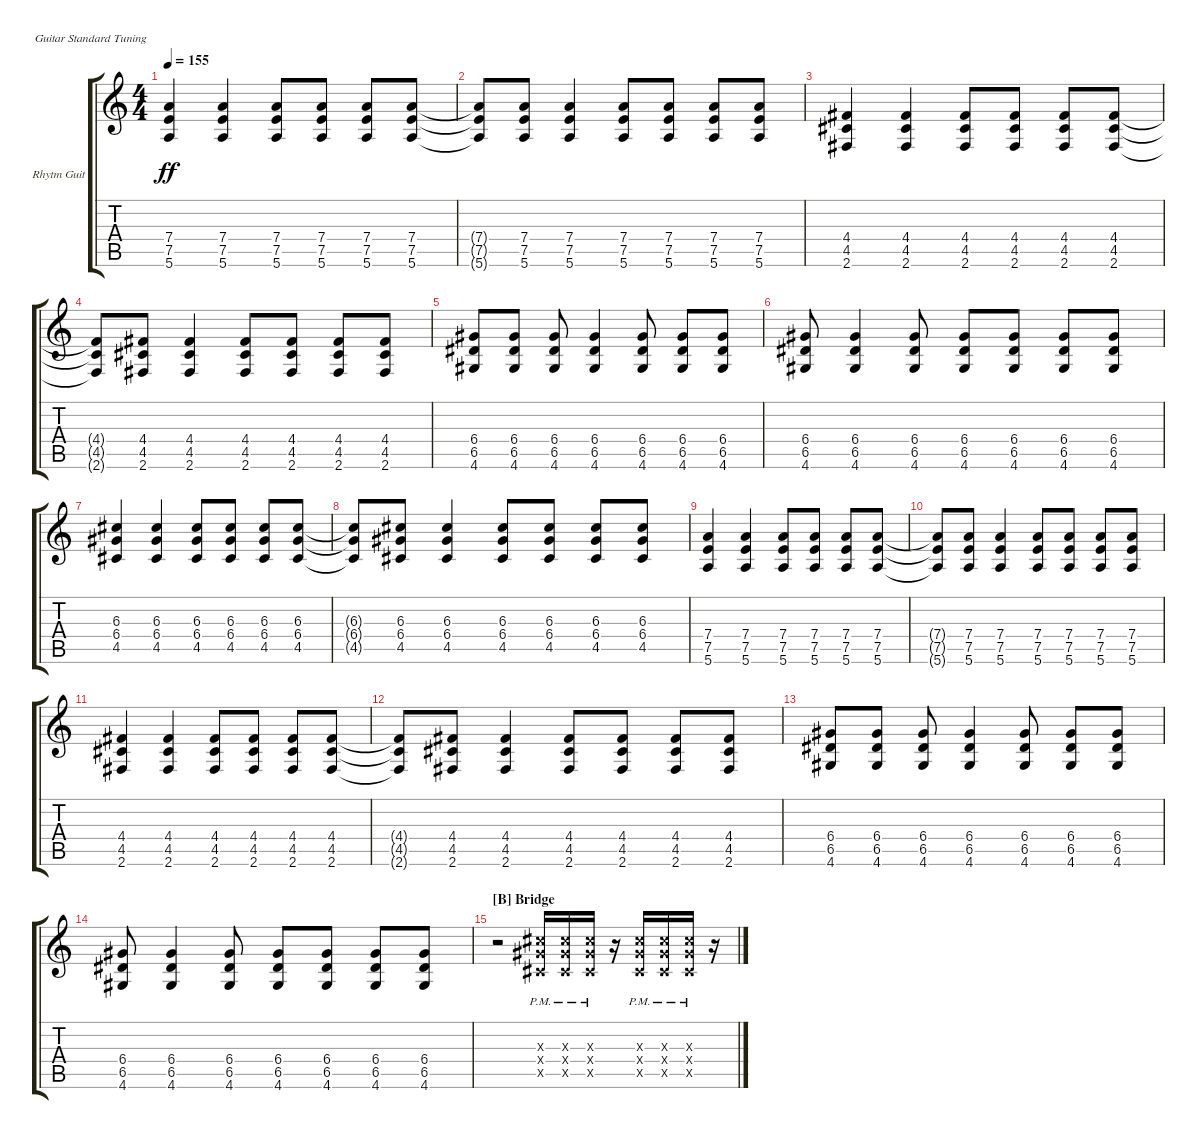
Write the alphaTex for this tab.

\defaultSystemsLayout 4
\bracketExtendMode groupsimilarinstruments
\firstSystemTrackNameOrientation horizontal
\otherSystemsTrackNameOrientation horizontal
\track ("Rhytm Guitar Left (Overdrive)" "Rhytm Guit") {instrument distortionguitar}
\staff {score tabs}
\tuning (E4 B3 G3 D3 A2 E2)
\ts (4 4)
\tempo 155
\clef g2
\ks c
(5.6 7.5 7.4).4{dy ff} (7.4 7.5 5.6).4 (5.6 7.5 7.4).8 (5.6 7.5 7.4).8 (5.6 7.5 7.4).8 (5.6 7.5 7.4).8 |
(7.4{t} 7.5{t} 5.6{t}).8 (5.6 7.5 7.4).8 (5.6 7.5 7.4).4 (5.6 7.5 7.4).8 (5.6 7.5 7.4).8 (5.6 7.5 7.4).8 (5.6 7.5 7.4).8 |
(2.6 4.5 4.4).4 (4.4 4.5 2.6).4 (2.6 4.5 4.4).8 (2.6 4.5 4.4).8 (2.6 4.5 4.4).8 (2.6 4.5 4.4).8 |
(4.4{t} 4.5{t} 2.6{t}).8 (2.6 4.5 4.4).8 (2.6 4.5 4.4).4 (2.6 4.5 4.4).8 (2.6 4.5 4.4).8 (2.6 4.5 4.4).8 (2.6 4.5 4.4).8 |
(4.6 6.5 6.4).8 (4.6 6.5 6.4).8 (4.6 6.4 6.5).8 (4.6 6.5 6.4).4 (4.6 6.4 6.5).8 (4.6 6.5 6.4).8 (4.6 6.4 6.5).8 |
(4.6 6.5 6.4).8 (4.6 6.4 6.5).4 (4.6 6.5 6.4).8 (4.6 6.4 6.5).8 (4.6 6.5 6.4).8 (4.6 6.4 6.5).8 (4.6 6.5 6.4).8 |
(4.5 6.4 6.3).4 (6.3 6.4 4.5).4 (4.5 6.4 6.3).8 (4.5 6.4 6.3).8 (4.5 6.4 6.3).8 (4.5 6.4 6.3).8 |
(6.3{t} 6.4{t} 4.5{t}).8 (4.5 6.4 6.3).8 (6.3 6.4 4.5).4 (4.5 6.4 6.3).8 (4.5 6.4 6.3).8 (4.5 6.4 6.3).8 (4.5 6.4 6.3).8 |
(5.6 7.5 7.4).4 (7.4 7.5 5.6).4 (5.6 7.5 7.4).8 (5.6 7.5 7.4).8 (5.6 7.5 7.4).8 (5.6 7.5 7.4).8 |
(7.4{t} 7.5{t} 5.6{t}).8 (5.6 7.5 7.4).8 (5.6 7.5 7.4).4 (5.6 7.5 7.4).8 (5.6 7.5 7.4).8 (5.6 7.5 7.4).8 (5.6 7.5 7.4).8 |
(2.6 4.5 4.4).4 (4.4 4.5 2.6).4 (2.6 4.5 4.4).8 (2.6 4.5 4.4).8 (2.6 4.5 4.4).8 (2.6 4.5 4.4).8 |
(4.4{t} 4.5{t} 2.6{t}).8 (2.6 4.5 4.4).8 (2.6 4.5 4.4).4 (2.6 4.5 4.4).8 (2.6 4.5 4.4).8 (2.6 4.5 4.4).8 (2.6 4.5 4.4).8 |
(4.6 6.5 6.4).8 (4.6 6.5 6.4).8 (4.6 6.4 6.5).8 (4.6 6.5 6.4).4 (4.6 6.4 6.5).8 (4.6 6.5 6.4).8 (4.6 6.4 6.5).8 |
(4.6 6.5 6.4).8 (4.6 6.4 6.5).4 (4.6 6.5 6.4).8 (4.6 6.4 6.5).8 (4.6 6.5 6.4).8 (4.6 6.4 6.5).8 (4.6 6.5 6.4).8 |
\section ("B" "Bridge")
r.2 (4.5{pm x} 6.4{pm x} 6.3{pm x}).16 (6.3{pm x} 6.4{pm x} 4.5{pm x}).16 (6.3{pm x} 6.4{pm x} 4.5{pm x}).16 r.16 (4.5{pm x} 6.4{pm x} 6.3{pm x}).16 (6.3{pm x} 6.4{pm x} 4.5{pm x}).16 (6.3{pm x} 6.4{pm x} 4.5{pm x}).16 r.16
